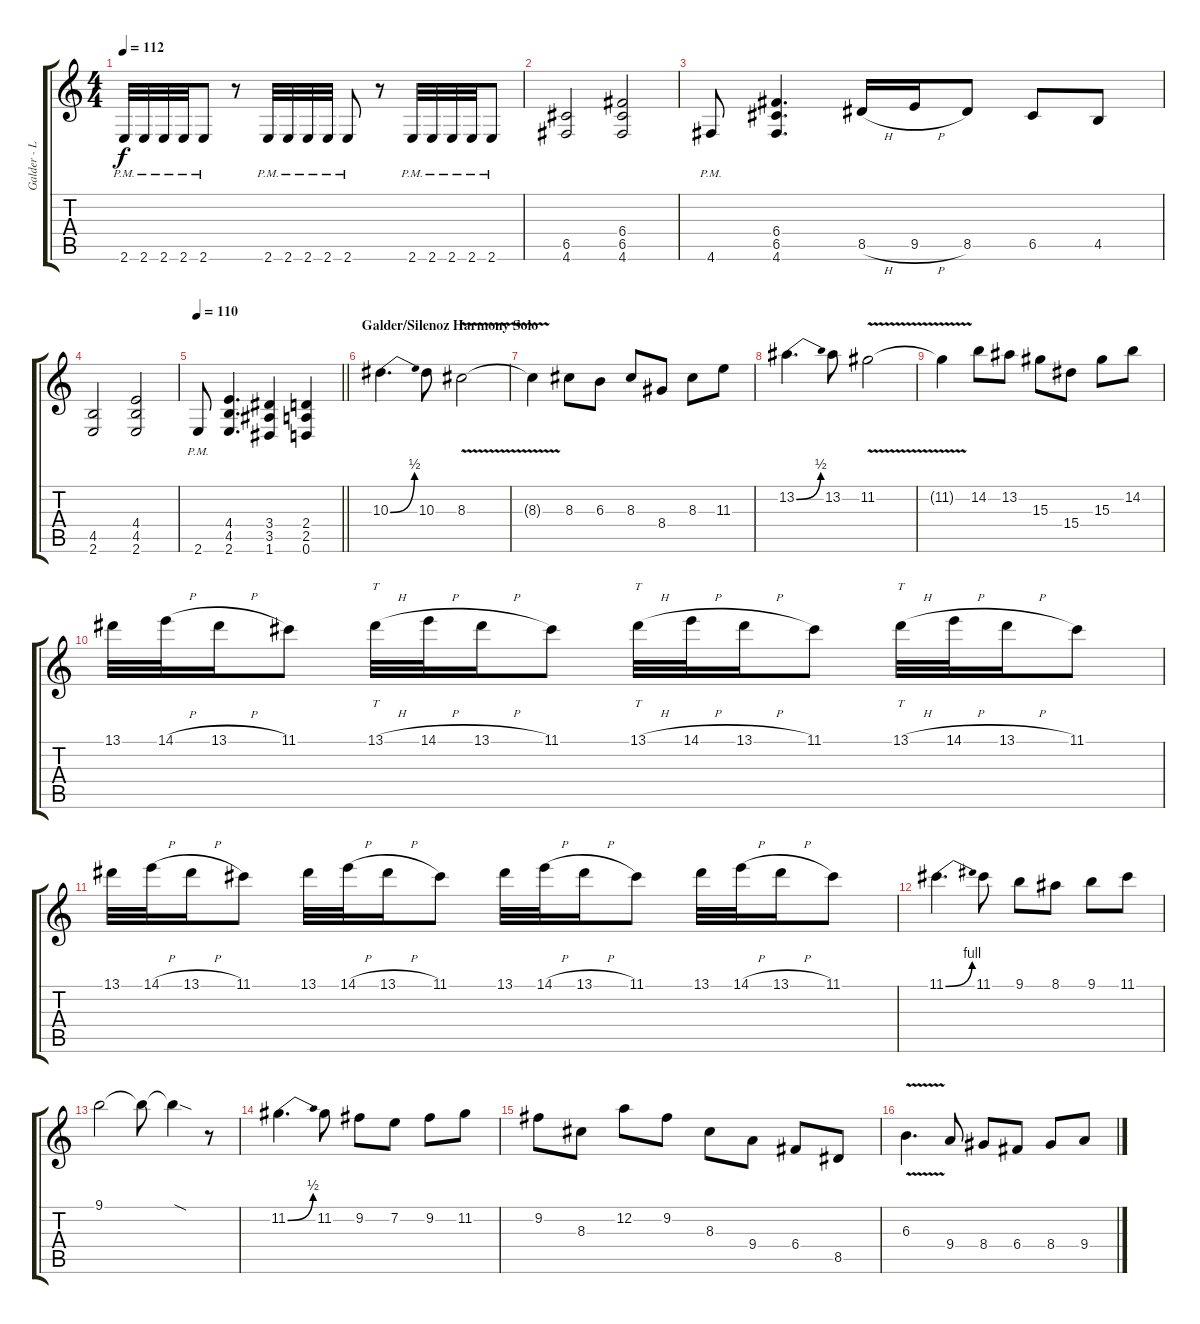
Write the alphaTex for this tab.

\track ("Galder - Lead Guitar" "Galder - L") {instrument overdrivenguitar}
\staff {score tabs}
\tuning (D4 A3 F3 C3 G2 D2) {hide}
\ts (4 4)
\tempo 112
\clef g2
\ks c
2.6{pm}.32{dy f} 2.6{pm}.32 2.6{pm}.32 2.6{pm}.32 2.6{pm}.8 r.8 2.6{pm}.32 2.6{pm}.32 2.6{pm}.32 2.6{pm}.32 2.6{pm}.8 r.8 2.6{pm}.32 2.6{pm}.32 2.6{pm}.32 2.6{pm}.32 2.6{pm}.8 |
(6.5 4.6).2 (6.4 6.5 4.6).2 |
4.6{pm}.8 (6.4 6.5 4.6).4{d} 8.5{h}.16 9.5{h}.16 8.5.8 6.5.8 4.5.8 |
(4.5 2.6).2 (4.4 4.5 2.6).2 |
\tempo 110
\barLineRight lightlight
2.6{pm}.8 (4.4 4.5 2.6).4{d} (3.4 3.5 1.6).4 (2.4 2.5 0.6).4 |
\section ("" "Galder/Silenoz Harmony Solo")
10.3{be (bend 0 0 60 2)}.4{d} 10.3.8 8.3{v}.2 |
8.3{t}.4 8.3.8 6.3.8 8.3.8 8.4.8 8.3.8 11.3.8 |
13.2{be (bend 0 0 60 2)}.4{d} 13.2.8 11.2{v}.2 |
11.2{t}.4 14.2.8 13.2.8 15.3.8 15.4.8 15.3.8 14.2.8 |
13.1.32 14.1{h}.32 13.1{h}.16 11.1.8 13.1{h}.32{tt} 14.1{h}.32 13.1{h}.16 11.1.8 13.1{h}.32{tt} 14.1{h}.32 13.1{h}.16 11.1.8 13.1{h}.32{tt} 14.1{h}.32 13.1{h}.16 11.1.8 |
13.1.32 14.1{h}.32 13.1{h}.16 11.1.8 13.1.32 14.1{h}.32 13.1{h}.16 11.1.8 13.1.32 14.1{h}.32 13.1{h}.16 11.1.8 13.1.32 14.1{h}.32 13.1{h}.16 11.1.8 |
11.1{be (bend 0 0 60 4)}.4{d} 11.1.8 9.1.8 8.1.8 9.1.8 11.1.8 |
9.1.2 9.1{t}.8 9.1{sod t}.4 r.8 |
11.2{be (bend 0 0 60 2)}.4{d} 11.2.8 9.2.8 7.2.8 9.2.8 11.2.8 |
9.2.8 8.3.8 12.2.8 9.2.8 8.3.8 9.4.8 6.4.8 8.5.8 |
6.3{v}.4{d} 9.4.8 8.4.8 6.4.8 8.4.8 9.4.8
